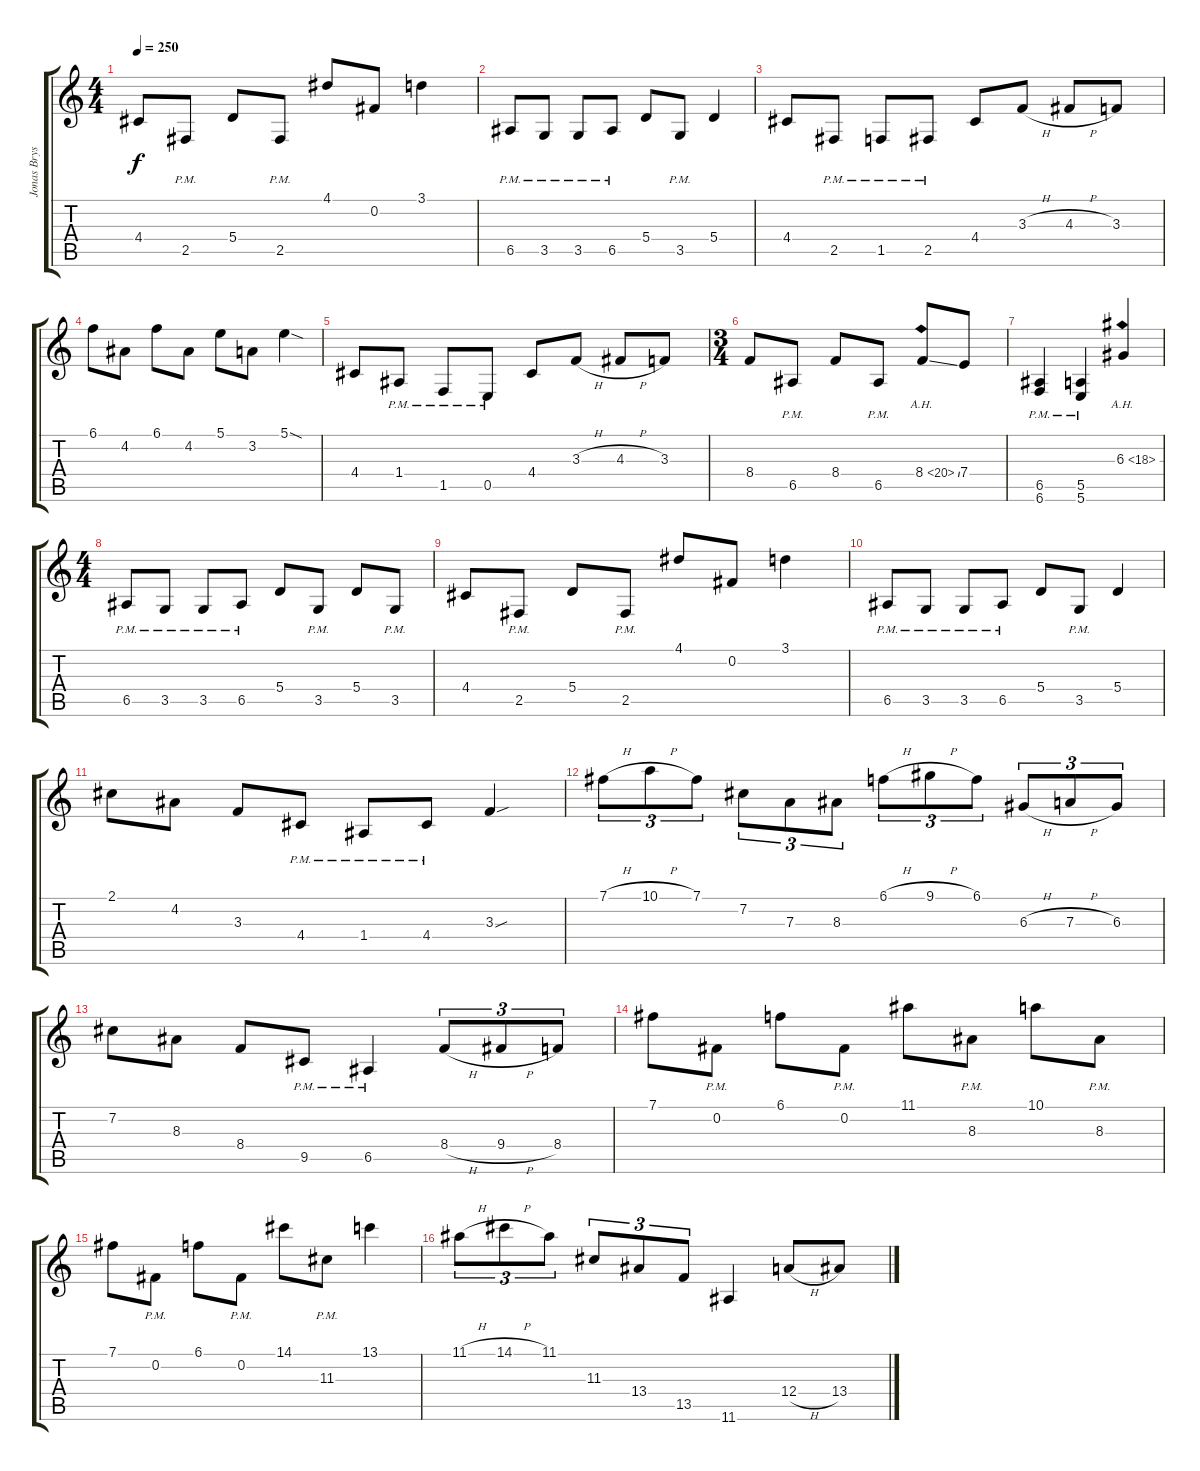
\track ("Jonas Bryssling" "Jonas Brys") {instrument distortionguitar}
\staff {score tabs}
\tuning (B3 Gb3 D3 A2 E2 B1) {hide}
\ts (4 4)
\tempo 250
\clef g2
\ks c
4.4.8{dy f} 2.5{pm}.8 5.4.8 2.5{pm}.8 4.1.8 0.2.8 3.1.4 |
6.5{pm}.8 3.5{pm}.8 3.5{pm}.8 6.5{pm}.8 5.4.8 3.5{pm}.8 5.4.4 |
4.4.8 2.5{pm}.8 1.5{pm}.8 2.5{pm}.8 4.4.8 3.3{h}.8 4.3{h}.8 3.3.8 |
6.1.8 4.2.8 6.1.8 4.2.8 5.1.8 3.2.8 5.1{sod}.4 |
4.4.8 1.4{pm}.8 1.5{pm}.8 0.5{pm}.8 4.4.8 3.3{h}.8 4.3{h}.8 3.3.8 |
\ts (3 4)
8.4.8 6.5{pm}.8 8.4.8 6.5{pm}.8 8.4{ah 12 ss}.8 7.4.8 |
(6.5{pm} 6.6{pm}).4 (5.5{pm} 5.6{pm}).4 6.3{ah 12}.4 |
\ts (4 4)
6.5{pm}.8 3.5{pm}.8 3.5{pm}.8 6.5{pm}.8 5.4.8 3.5{pm}.8 5.4.8 3.5{pm}.8 |
4.4.8 2.5{pm}.8 5.4.8 2.5{pm}.8 4.1.8 0.2.8 3.1.4 |
6.5{pm}.8 3.5{pm}.8 3.5{pm}.8 6.5{pm}.8 5.4.8 3.5{pm}.8 5.4.4 |
2.1.8 4.2.8 3.3.8 4.4{pm}.8 1.4{pm}.8 4.4{pm}.8 3.3{sou}.4 |
7.1{h}.8{tu (3 2)} 10.1{h}.8{tu (3 2)} 7.1.8{tu (3 2)} 7.2.8{tu (3 2)} 7.3.8{tu (3 2)} 8.3.8{tu (3 2)} 6.1{h}.8{tu (3 2)} 9.1{h}.8{tu (3 2)} 6.1.8{tu (3 2)} 6.3{h}.8{tu (3 2)} 7.3{h}.8{tu (3 2)} 6.3.8{tu (3 2)} |
7.2.8 8.3.8 8.4.8 9.5{pm}.8 6.5{pm}.4 8.4{h}.8{tu (3 2)} 9.4{h}.8{tu (3 2)} 8.4.8{tu (3 2)} |
7.1.8 0.2{pm}.8 6.1.8 0.2{pm}.8 11.1.8 8.3{pm}.8 10.1.8 8.3{pm}.8 |
7.1.8 0.2{pm}.8 6.1.8 0.2{pm}.8 14.1.8 11.3{pm}.8 13.1.4 |
11.1{h}.8{tu (3 2)} 14.1{h}.8{tu (3 2)} 11.1.8{tu (3 2)} 11.3.8{tu (3 2)} 13.4.8{tu (3 2)} 13.5.8{tu (3 2)} 11.6.4 12.4{h}.8 13.4.8
